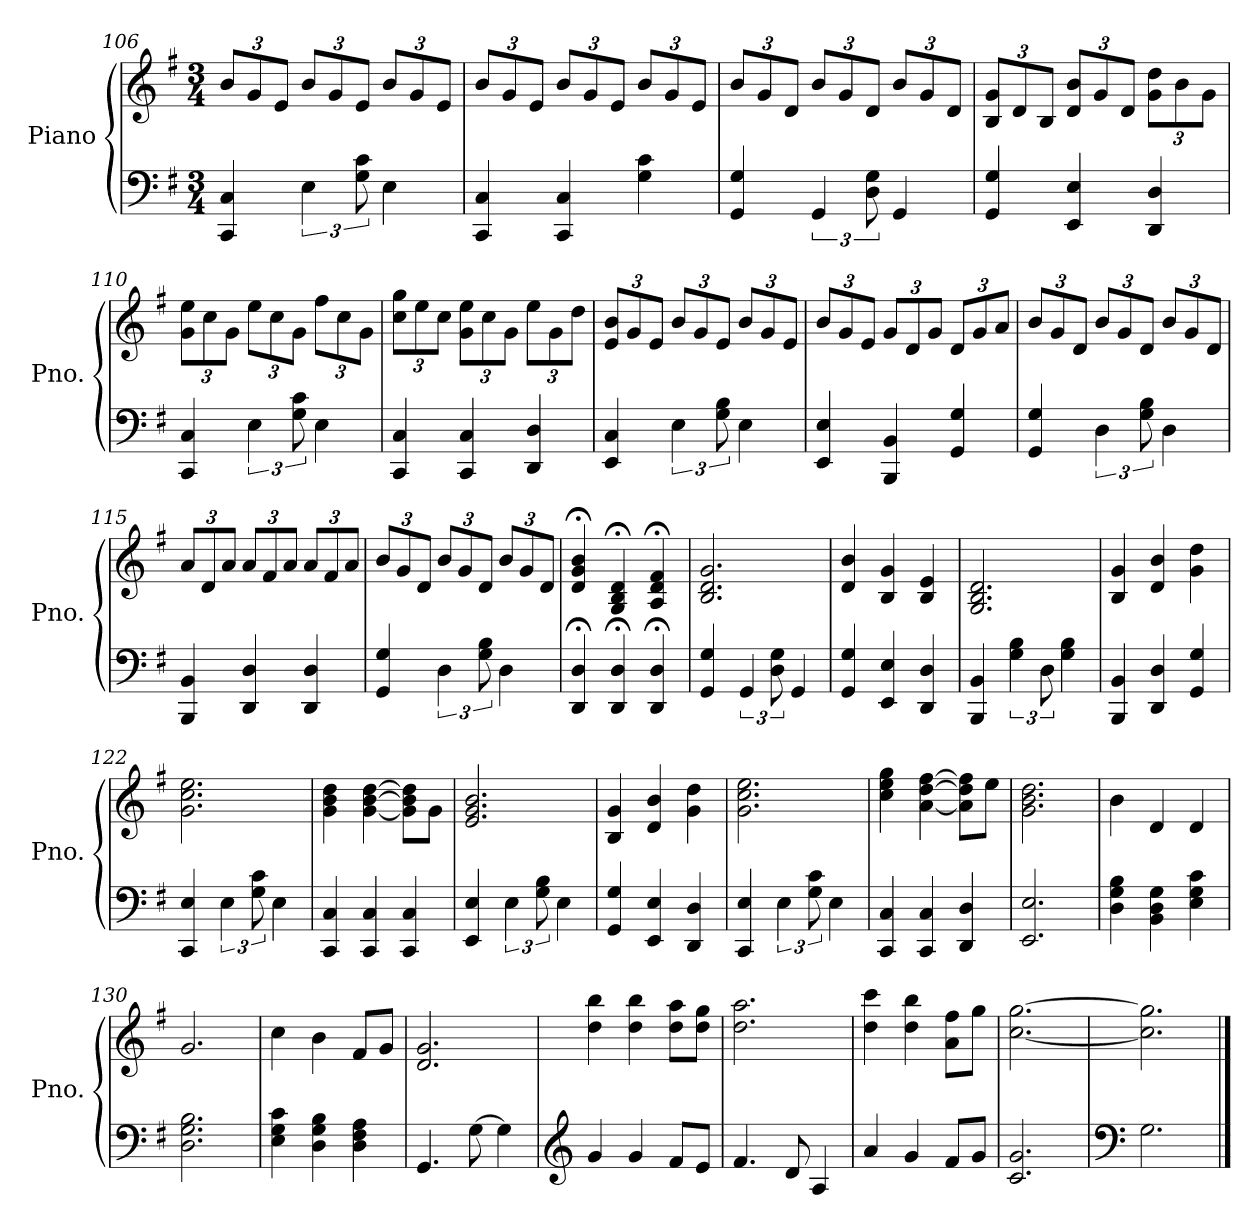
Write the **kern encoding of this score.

**kern	**kern
*part1	*part1
*staff2	*staff1
*I"Piano	*
*I'Pno.	*
*clefF4	*clefG2
*k[f#]	*k[f#]
*M3/4	*M3/4
*	*Xbrackettup
=106	=106
4CC/ 4C/	12b/L
.	12g/
.	12e/J
6E\	12b/L
.	12g/
12G\ 12c\	12e/J
4E\	12b/L
.	12g/
.	12e/J
=107	=107
4CC/ 4C/	12b/L
.	12g/
.	12e/J
4CC/ 4C/	12b/L
.	12g/
.	12e/J
4G\ 4c\	12b/L
.	12g/
.	12e/J
=108	=108
4GG/ 4G/	12b/L
.	12g/
.	12d/J
6GG/	12b/L
.	12g/
12D\ 12G\	12d/J
4GG/	12b/L
.	12g/
.	12d/J
=109	=109
4GG/ 4G/	12B/ 12g/L
.	12d/
.	12B/J
4EE/ 4E/	12d/ 12b/L
.	12g/
.	12d/J
4DD/ 4D/	12g\ 12dd\L
.	12b\
.	12g\J
!!LO:LB:g=z
=110	=110
4CC/ 4C/	12g\ 12ee\L
.	12cc\
.	12g\J
6E\	12ee\L
.	12cc\
12G\ 12c\	12g\J
4E\	12ff#\L
.	12cc\
.	12g\J
=111	=111
4CC/ 4C/	12cc\ 12gg\L
.	12ee\
.	12cc\J
4CC/ 4C/	12g\ 12ee\L
.	12cc\
.	12g\J
4DD/ 4D/	12ee\L
.	12g\
.	12dd\J
=112	=112
4EE/ 4C/	12e/ 12b/L
.	12g/
.	12e/J
6E\	12b/L
.	12g/
12G\ 12B\	12e/J
4E\	12b/L
.	12g/
.	12e/J
=113	=113
4EE/ 4E/	12b/L
.	12g/
.	12e/J
4BBB/ 4BB/	12g/L
.	12d/
.	12g/J
4GG/ 4G/	12d/L
.	12g/
.	12a/J
=114	=114
4GG/ 4G/	12b/L
.	12g/
.	12d/J
6D\	12b/L
.	12g/
12G\ 12B\	12d/J
4D\	12b/L
.	12g/
.	12d/J
!!LO:PB:g=z
=115	=115
4BBB/ 4BB/	12a/L
.	12d/
.	12a/J
4DD/ 4D/	12a/L
.	12f#/
.	12a/J
4DD/ 4D/	12a/L
.	12f#/
.	12a/J
=116	=116
4GG/ 4G/	12b/L
.	12g/
.	12d/J
6D\	12b/L
.	12g/
12G\ 12B\	12d/J
4D\	12b/L
.	12g/
.	12d/J
=117	=117
4DD/;< 4D/;<	4d/;< 4g/;< 4b/;<
4DD/;< 4D/;<	4G/;< 4B/;< 4d/;<
4DD/;< 4D/;<	4A/;< 4d/;< 4f#/;<
=118	=118
4GG/ 4G/	2.B/ 2.d/ 2.g/
6GG/	.
12D\ 12G\	.
4GG/	.
=119	=119
4GG/ 4G/	4d/ 4b/
4EE/ 4E/	4B/ 4g/
4DD/ 4D/	4B/ 4e/
=120	=120
4BBB/ 4BB/	2.G/ 2.B/ 2.d/
6G\ 6B\	.
12D\	.
4G\ 4B\	.
=121	=121
4BBB/ 4BB/	4B/ 4g/
4DD/ 4D/	4d/ 4b/
4GG/ 4G/	4g\ 4dd\
!!LO:LB:g=z
=122	=122
4CC/ 4E/	2.g\ 2.cc\ 2.ee\
6E\	.
12G\ 12c\	.
4E\	.
=123	=123
4CC/ 4C/	4g\ 4b\ 4dd\
4CC/ 4C/	[4g\ [4b\ [4dd\
4CC/ 4C/	8g\] 8b\] 8dd\]L
.	8g\J
=124	=124
4EE/ 4E/	2.e/ 2.g/ 2.b/
6E\	.
12G\ 12B\	.
4E\	.
=125	=125
4GG/ 4G/	4B/ 4g/
4EE/ 4E/	4d/ 4b/
4DD/ 4D/	4g\ 4dd\
=126	=126
4CC/ 4E/	2.g\ 2.cc\ 2.ee\
6E\	.
12G\ 12c\	.
4E\	.
=127	=127
4CC/ 4C/	4cc\ 4ee\ 4gg\
4CC/ 4C/	[4a\ [4dd\ [4ff#\
4DD/ 4D/	8a\] 8dd\] 8ff#\]L
.	8ee\J
=128	=128
2.EE/ 2.E/	2.g\ 2.b\ 2.dd\
=129	=129
4D\ 4G\ 4B\	4b\
4BB\ 4D\ 4G\	4d/
4E\ 4G\ 4c\	4d/
=130	=130
2.D\ 2.G\ 2.B\	2.g/
!!LO:LB:g=z
=131	=131
4E\ 4G\ 4c\	4cc\
4D\ 4G\ 4B\	4b\
4D\ 4F#\ 4A\	8f#/L
.	8g/J
=132	=132
4.GG/	2.d/ 2.g/
[8G\	.
4G\]	.
=133	=133
*clefG2	*
4g/	4dd\ 4bb\
4g/	4dd\ 4bb\
8f#/L	8dd\ 8aa\L
8e/J	8dd\ 8gg\J
=134	=134
4.f#/	2.dd\ 2.aa\
8d/	.
4A/	.
=135	=135
4a/	4dd\ 4ccc\
4g/	4dd\ 4bb\
8f#/L	8a\ 8ff#\L
8g/J	8gg\J
=136	=136
2.c/ 2.g/	[2.cc\ [2.gg\
=137	=137
*clefF4	*
2.G\	2.cc\] 2.gg\]
==	==
*-	*-
